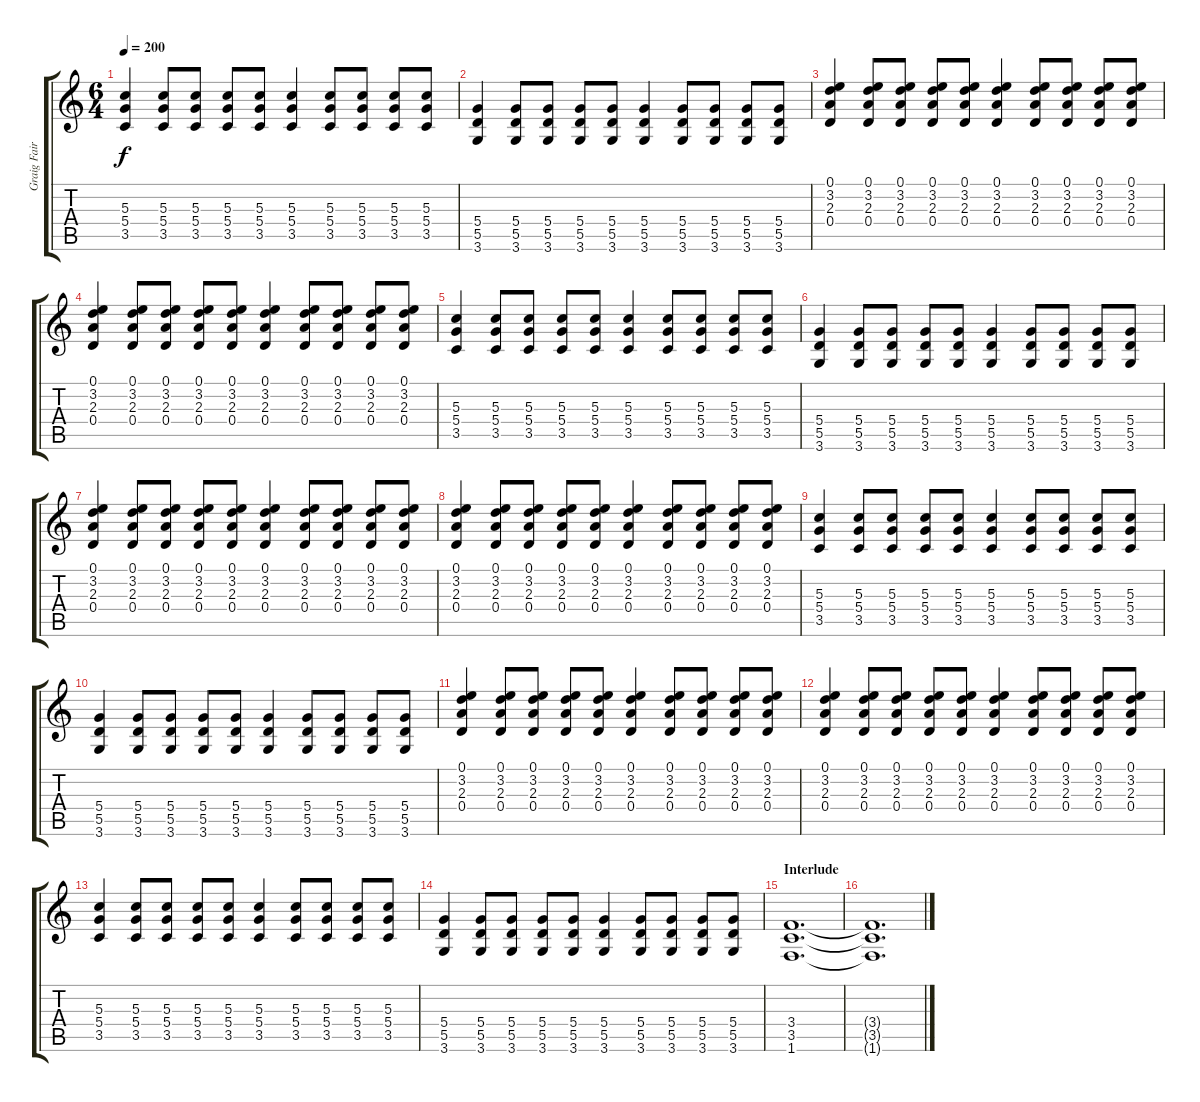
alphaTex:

\track ("Graig Fairbaugh - Guitar 2" "Graig Fair") {instrument acousticguitarsteel}
\staff {score tabs}
\tuning (E4 B3 G3 D3 A2 E2) {hide}
\ts (6 4)
\tempo 200
\clef g2
\ks c
(5.3 5.4 3.5).4{dy f} (5.3 5.4 3.5).8 (5.3 5.4 3.5).8 (5.3 5.4 3.5).8 (5.3 5.4 3.5).8 (5.3 5.4 3.5).4 (5.3 5.4 3.5).8 (5.3 5.4 3.5).8 (5.3 5.4 3.5).8 (5.3 5.4 3.5).8 |
(5.4 5.5 3.6).4 (5.4 5.5 3.6).8 (5.4 5.5 3.6).8 (5.4 5.5 3.6).8 (5.4 5.5 3.6).8 (5.4 5.5 3.6).4 (5.4 5.5 3.6).8 (5.4 5.5 3.6).8 (5.4 5.5 3.6).8 (5.4 5.5 3.6).8 |
(0.1 3.2 2.3 0.4).4 (0.1 3.2 2.3 0.4).8 (0.1 3.2 2.3 0.4).8 (0.1 3.2 2.3 0.4).8 (0.1 3.2 2.3 0.4).8 (0.1 3.2 2.3 0.4).4 (0.1 3.2 2.3 0.4).8 (0.1 3.2 2.3 0.4).8 (0.1 3.2 2.3 0.4).8 (0.1 3.2 2.3 0.4).8 |
(0.1 3.2 2.3 0.4).4 (0.1 3.2 2.3 0.4).8 (0.1 3.2 2.3 0.4).8 (0.1 3.2 2.3 0.4).8 (0.1 3.2 2.3 0.4).8 (0.1 3.2 2.3 0.4).4 (0.1 3.2 2.3 0.4).8 (0.1 3.2 2.3 0.4).8 (0.1 3.2 2.3 0.4).8 (0.1 3.2 2.3 0.4).8 |
(5.3 5.4 3.5).4 (5.3 5.4 3.5).8 (5.3 5.4 3.5).8 (5.3 5.4 3.5).8 (5.3 5.4 3.5).8 (5.3 5.4 3.5).4 (5.3 5.4 3.5).8 (5.3 5.4 3.5).8 (5.3 5.4 3.5).8 (5.3 5.4 3.5).8 |
(5.4 5.5 3.6).4 (5.4 5.5 3.6).8 (5.4 5.5 3.6).8 (5.4 5.5 3.6).8 (5.4 5.5 3.6).8 (5.4 5.5 3.6).4 (5.4 5.5 3.6).8 (5.4 5.5 3.6).8 (5.4 5.5 3.6).8 (5.4 5.5 3.6).8 |
(0.1 3.2 2.3 0.4).4 (0.1 3.2 2.3 0.4).8 (0.1 3.2 2.3 0.4).8 (0.1 3.2 2.3 0.4).8 (0.1 3.2 2.3 0.4).8 (0.1 3.2 2.3 0.4).4 (0.1 3.2 2.3 0.4).8 (0.1 3.2 2.3 0.4).8 (0.1 3.2 2.3 0.4).8 (0.1 3.2 2.3 0.4).8 |
(0.1 3.2 2.3 0.4).4 (0.1 3.2 2.3 0.4).8 (0.1 3.2 2.3 0.4).8 (0.1 3.2 2.3 0.4).8 (0.1 3.2 2.3 0.4).8 (0.1 3.2 2.3 0.4).4 (0.1 3.2 2.3 0.4).8 (0.1 3.2 2.3 0.4).8 (0.1 3.2 2.3 0.4).8 (0.1 3.2 2.3 0.4).8 |
(5.3 5.4 3.5).4 (5.3 5.4 3.5).8 (5.3 5.4 3.5).8 (5.3 5.4 3.5).8 (5.3 5.4 3.5).8 (5.3 5.4 3.5).4 (5.3 5.4 3.5).8 (5.3 5.4 3.5).8 (5.3 5.4 3.5).8 (5.3 5.4 3.5).8 |
(5.4 5.5 3.6).4 (5.4 5.5 3.6).8 (5.4 5.5 3.6).8 (5.4 5.5 3.6).8 (5.4 5.5 3.6).8 (5.4 5.5 3.6).4 (5.4 5.5 3.6).8 (5.4 5.5 3.6).8 (5.4 5.5 3.6).8 (5.4 5.5 3.6).8 |
(0.1 3.2 2.3 0.4).4 (0.1 3.2 2.3 0.4).8 (0.1 3.2 2.3 0.4).8 (0.1 3.2 2.3 0.4).8 (0.1 3.2 2.3 0.4).8 (0.1 3.2 2.3 0.4).4 (0.1 3.2 2.3 0.4).8 (0.1 3.2 2.3 0.4).8 (0.1 3.2 2.3 0.4).8 (0.1 3.2 2.3 0.4).8 |
(0.1 3.2 2.3 0.4).4 (0.1 3.2 2.3 0.4).8 (0.1 3.2 2.3 0.4).8 (0.1 3.2 2.3 0.4).8 (0.1 3.2 2.3 0.4).8 (0.1 3.2 2.3 0.4).4 (0.1 3.2 2.3 0.4).8 (0.1 3.2 2.3 0.4).8 (0.1 3.2 2.3 0.4).8 (0.1 3.2 2.3 0.4).8 |
(5.3 5.4 3.5).4 (5.3 5.4 3.5).8 (5.3 5.4 3.5).8 (5.3 5.4 3.5).8 (5.3 5.4 3.5).8 (5.3 5.4 3.5).4 (5.3 5.4 3.5).8 (5.3 5.4 3.5).8 (5.3 5.4 3.5).8 (5.3 5.4 3.5).8 |
(5.4 5.5 3.6).4 (5.4 5.5 3.6).8 (5.4 5.5 3.6).8 (5.4 5.5 3.6).8 (5.4 5.5 3.6).8 (5.4 5.5 3.6).4 (5.4 5.5 3.6).8 (5.4 5.5 3.6).8 (5.4 5.5 3.6).8 (5.4 5.5 3.6).8 |
\section ("" "Interlude")
(3.4 3.5 1.6).1{d} |
(3.4{t} 3.5{t} 1.6{t}).1{d}
